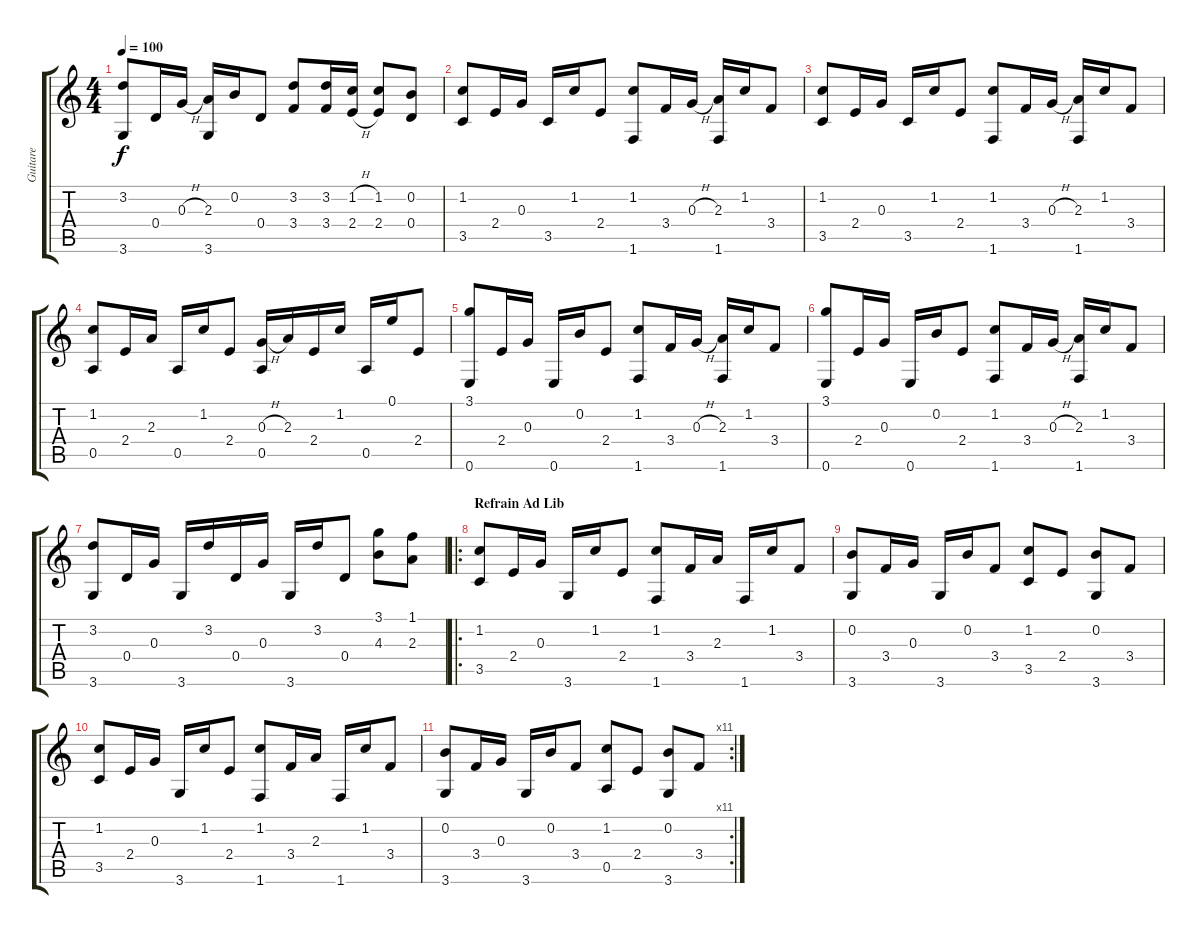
\track ("Guitare" "Guitare") {instrument acousticguitarsteel}
\staff {score tabs}
\tuning (E4 B3 G3 D3 A2 E2) {hide}
\ts (4 4)
\tempo 100
\clef g2
\ks c
(3.2 3.6).8{dy f} 0.4.16 0.3{h}.16 (2.3 3.6).16 0.2.16 0.4.8 (3.2 3.4).8 (3.2 3.4).16 (1.2{h} 2.4{h}).16 (1.2 2.4).8 (0.2 0.4).8 |
(1.2 3.5).8 2.4.16 0.3.16 3.5.16 1.2.16 2.4.8 (1.2 1.6).8 3.4.16 0.3{h}.16 (2.3 1.6).16 1.2.16 3.4.8 |
(1.2 3.5).8 2.4.16 0.3.16 3.5.16 1.2.16 2.4.8 (1.2 1.6).8 3.4.16 0.3{h}.16 (2.3 1.6).16 1.2.16 3.4.8 |
(1.2 0.5).8 2.4.16 2.3.16 0.5.16 1.2.16 2.4.8 (0.3{h} 0.5).16 2.3.16 2.4.16 1.2.16 0.5.16 0.1.16 2.4.8 |
(3.1 0.6).8 2.4.16 0.3.16 0.6.16 0.2.16 2.4.8 (1.2 1.6).8 3.4.16 0.3{h}.16 (2.3 1.6).16 1.2.16 3.4.8 |
(3.1 0.6).8 2.4.16 0.3.16 0.6.16 0.2.16 2.4.8 (1.2 1.6).8 3.4.16 0.3{h}.16 (2.3 1.6).16 1.2.16 3.4.8 |
(3.2 3.6).8 0.4.16 0.3.16 3.6.16 3.2.16 0.4.16 0.3.16 3.6.16 3.2.16 0.4.8 (3.1 4.3).8 (1.1 2.3).8 |
\ro
\section ("" "Refrain Ad Lib")
(1.2 3.5).8 2.4.16 0.3.16 3.6.16 1.2.16 2.4.8 (1.2 1.6).8 3.4.16 2.3.16 1.6.16 1.2.16 3.4.8 |
(0.2 3.6).8 3.4.16 0.3.16 3.6.16 0.2.16 3.4.8 (1.2 3.5).8 2.4.8 (0.2 3.6).8 3.4.8 |
(1.2 3.5).8 2.4.16 0.3.16 3.6.16 1.2.16 2.4.8 (1.2 1.6).8 3.4.16 2.3.16 1.6.16 1.2.16 3.4.8 |
\rc 11
(0.2 3.6).8 3.4.16 0.3.16 3.6.16 0.2.16 3.4.8 (1.2 0.5).8 2.4.8 (0.2 3.6).8 3.4.8
